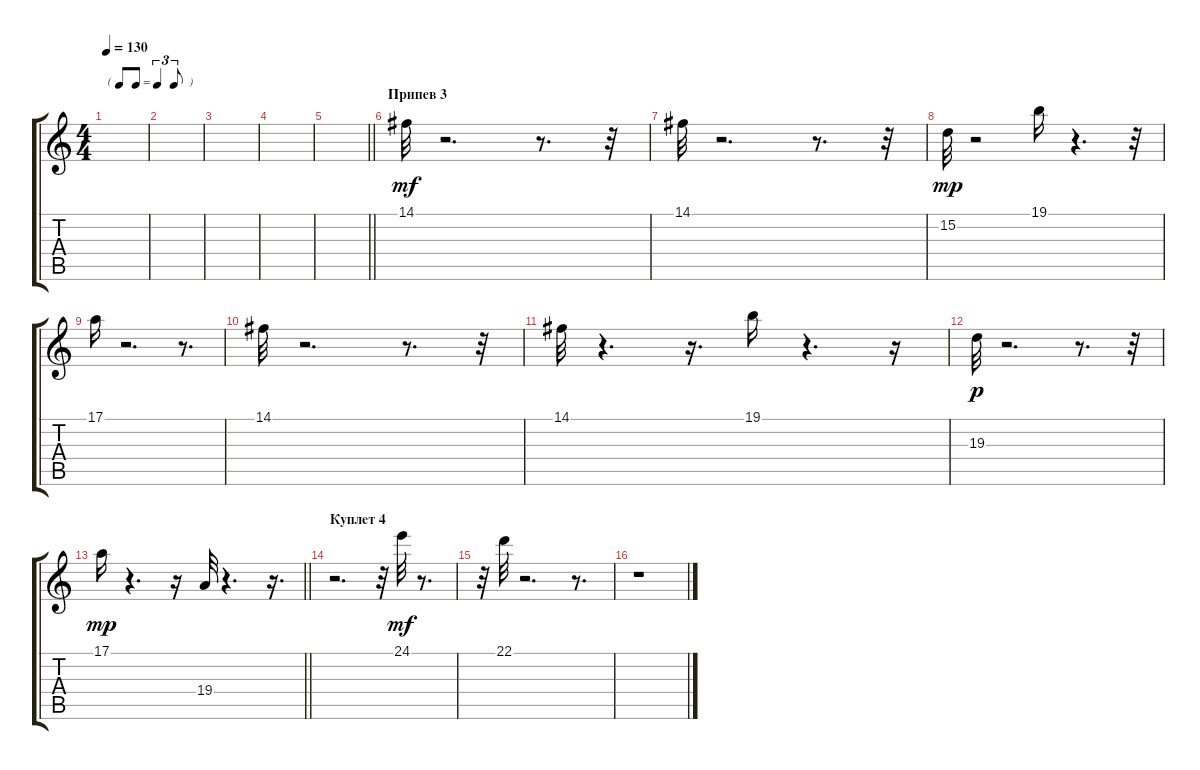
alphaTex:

\track "" {instrument musicbox}
\staff {score tabs}
\tuning (E4 B3 G3 D3 A2 E2) {hide}
\ts (4 4)
\tf triplet8th
\tempo 130
\clef g2
\ks c
|
|
|
|
\barLineRight lightlight
|
\section ("" "Припев 3")
14.1.32{dy mf} r.2{d} r.8{d} r.32 |
14.1.32 r.2{d} r.8{d} r.32 |
15.2.32{dy mp} r.2 19.1.16 r.4{d} r.32 |
17.1.16 r.2{d} r.8{d} |
14.1.32 r.2{d} r.8{d} r.32 |
14.1.32 r.4{d} r.16{d} 19.1.16 r.4{d} r.16 |
19.3.32{dy p} r.2{d} r.8{d} r.32 |
\barLineRight lightlight
17.1.16{dy mp} r.4{d} r.16 19.4.32 r.4{d} r.16{d} |
\section ("" "Куплет 4")
r.2{d} r.32 24.1.32{dy mf} r.8{d} |
r.32 22.1.32 r.2{d} r.8{d} |
r.1
